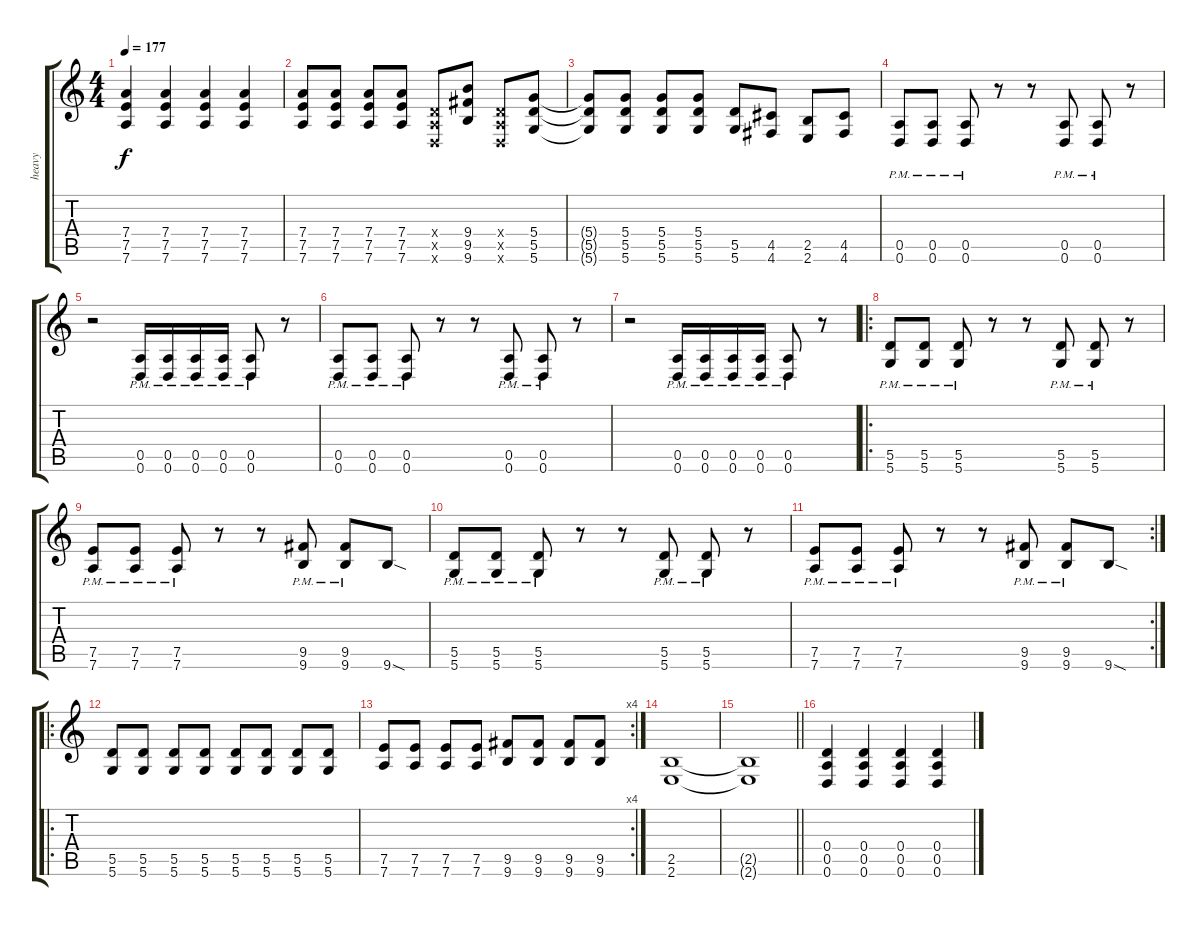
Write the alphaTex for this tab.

\track ("heavy" "heavy") {instrument overdrivenguitar}
\staff {score tabs}
\tuning (E4 B3 G3 D3 A2 D2) {hide}
\ts (4 4)
\tempo 177
\clef g2
\ks c
(7.4 7.5 7.6).4{dy f} (7.4 7.5 7.6).4 (7.4 7.5 7.6).4 (7.4 7.5 7.6).4 |
(7.4 7.5 7.6).8 (7.4 7.5 7.6).8 (7.4 7.5 7.6).8 (7.4 7.5 7.6).8 (0.4{x} 0.5{x} 0.6{x}).8 (9.4 9.5 9.6).8 (0.4{x} 0.5{x} 0.6{x}).8 (5.4 5.5 5.6).8 |
(5.4{t} 5.5{t} 5.6{t}).8 (5.4 5.5 5.6).8 (5.4 5.5 5.6).8 (5.4 5.5 5.6).8 (5.5 5.6).8 (4.5 4.6).8 (2.5 2.6).8 (4.5 4.6).8 |
(0.5{pm} 0.6{pm}).8 (0.5{pm} 0.6{pm}).8 (0.5{pm} 0.6{pm}).8 r.8 r.8 (0.5{pm} 0.6{pm}).8 (0.5{pm} 0.6{pm}).8 r.8 |
r.2 (0.5{pm} 0.6{pm}).16 (0.5{pm} 0.6{pm}).16 (0.5{pm} 0.6{pm}).16 (0.5{pm} 0.6{pm}).16 (0.5{pm} 0.6{pm}).8 r.8 |
(0.5{pm} 0.6{pm}).8 (0.5{pm} 0.6{pm}).8 (0.5{pm} 0.6{pm}).8 r.8 r.8 (0.5{pm} 0.6{pm}).8 (0.5{pm} 0.6{pm}).8 r.8 |
r.2 (0.5{pm} 0.6{pm}).16 (0.5{pm} 0.6{pm}).16 (0.5{pm} 0.6{pm}).16 (0.5{pm} 0.6{pm}).16 (0.5{pm} 0.6{pm}).8 r.8 |
\ro
(5.5{pm} 5.6{pm}).8 (5.5{pm} 5.6{pm}).8 (5.5{pm} 5.6{pm}).8 r.8 r.8 (5.5{pm} 5.6{pm}).8 (5.5{pm} 5.6{pm}).8 r.8 |
(7.5{pm} 7.6{pm}).8 (7.5{pm} 7.6{pm}).8 (7.5{pm} 7.6{pm}).8 r.8 r.8 (9.5{pm} 9.6{pm}).8 (9.5{pm} 9.6{pm}).8 9.6{sod}.8 |
(5.5{pm} 5.6{pm}).8 (5.5{pm} 5.6{pm}).8 (5.5{pm} 5.6{pm}).8 r.8 r.8 (5.5{pm} 5.6{pm}).8 (5.5{pm} 5.6{pm}).8 r.8 |
\rc 2
(7.5{pm} 7.6{pm}).8 (7.5{pm} 7.6{pm}).8 (7.5{pm} 7.6{pm}).8 r.8 r.8 (9.5{pm} 9.6{pm}).8 (9.5{pm} 9.6{pm}).8 9.6{sod}.8 |
\ro
(5.5 5.6).8 (5.5 5.6).8 (5.5 5.6).8 (5.5 5.6).8 (5.5 5.6).8 (5.5 5.6).8 (5.5 5.6).8 (5.5 5.6).8 |
\rc 4
(7.5 7.6).8 (7.5 7.6).8 (7.5 7.6).8 (7.5 7.6).8 (9.5 9.6).8 (9.5 9.6).8 (9.5 9.6).8 (9.5 9.6).8 |
(2.5 2.6).1 |
\barLineRight lightlight
(2.5{t} 2.6{t}).1 |
(0.4 0.5 0.6).4 (0.4 0.5 0.6).4 (0.4 0.5 0.6).4 (0.4 0.5 0.6).4
